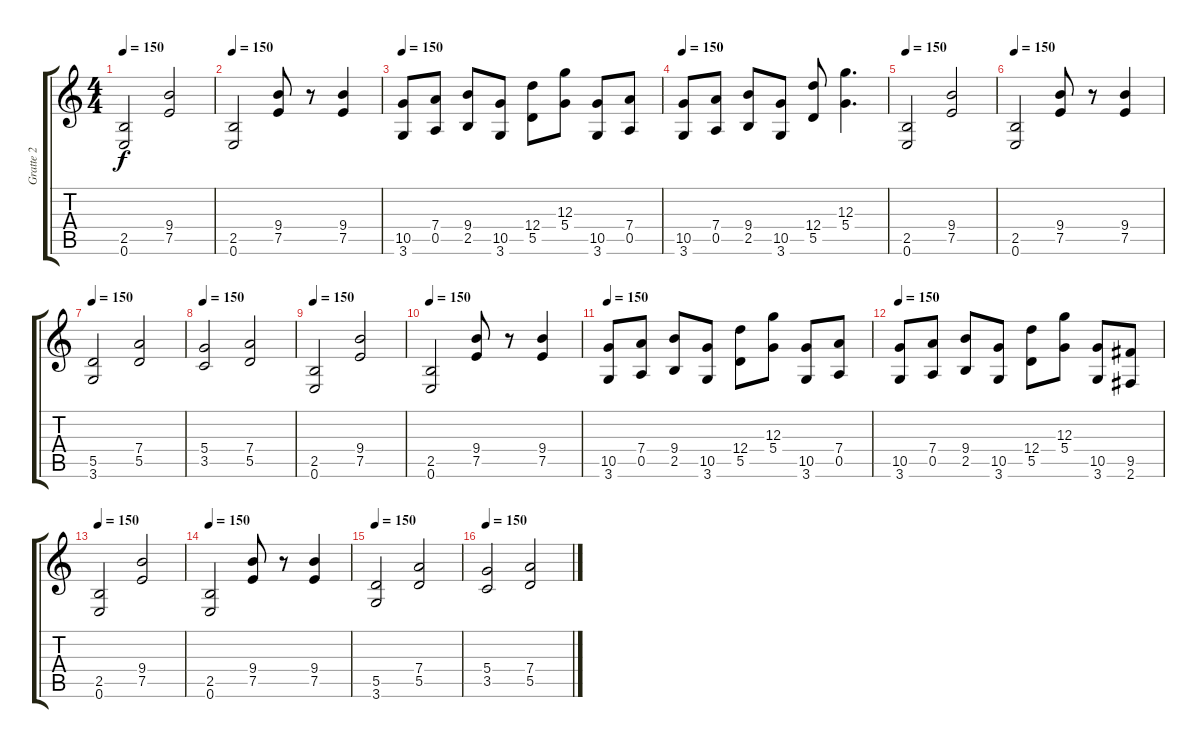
\track ("Gratte 2" "Gratte 2") {instrument distortionguitar}
\staff {score tabs}
\tuning (E4 B3 G3 D3 A2 E2) {hide}
\ts (4 4)
\tempo 150
\clef g2
\ks c
(2.5 0.6).2{dy f} (9.4 7.5).2 |
\tempo 150
(2.5 0.6).2 (9.4 7.5).8 r.8 (9.4 7.5).4 |
\tempo 150
(10.5 3.6).8 (7.4 0.5).8 (9.4 2.5).8 (10.5 3.6).8 (12.4 5.5).8 (12.3 5.4).8 (10.5 3.6).8 (7.4 0.5).8 |
\tempo 150
(10.5 3.6).8 (7.4 0.5).8 (9.4 2.5).8 (10.5 3.6).8 (12.4 5.5).8 (12.3 5.4).4{d} |
\tempo 150
(2.5 0.6).2 (9.4 7.5).2 |
\tempo 150
(2.5 0.6).2 (9.4 7.5).8 r.8 (9.4 7.5).4 |
\tempo 150
(5.5 3.6).2 (7.4 5.5).2 |
\tempo 150
(5.4 3.5).2 (7.4 5.5).2 |
\tempo 150
(2.5 0.6).2 (9.4 7.5).2 |
\tempo 150
(2.5 0.6).2 (9.4 7.5).8 r.8 (9.4 7.5).4 |
\tempo 150
(10.5 3.6).8 (7.4 0.5).8 (9.4 2.5).8 (10.5 3.6).8 (12.4 5.5).8 (12.3 5.4).8 (10.5 3.6).8 (7.4 0.5).8 |
\tempo 150
(10.5 3.6).8 (7.4 0.5).8 (9.4 2.5).8 (10.5 3.6).8 (12.4 5.5).8 (12.3 5.4).8 (10.5 3.6).8 (9.5 2.6).8 |
\tempo 150
(2.5 0.6).2 (9.4 7.5).2 |
\tempo 150
(2.5 0.6).2 (9.4 7.5).8 r.8 (9.4 7.5).4 |
\tempo 150
(5.5 3.6).2 (7.4 5.5).2 |
\tempo 150
(5.4 3.5).2 (7.4 5.5).2
